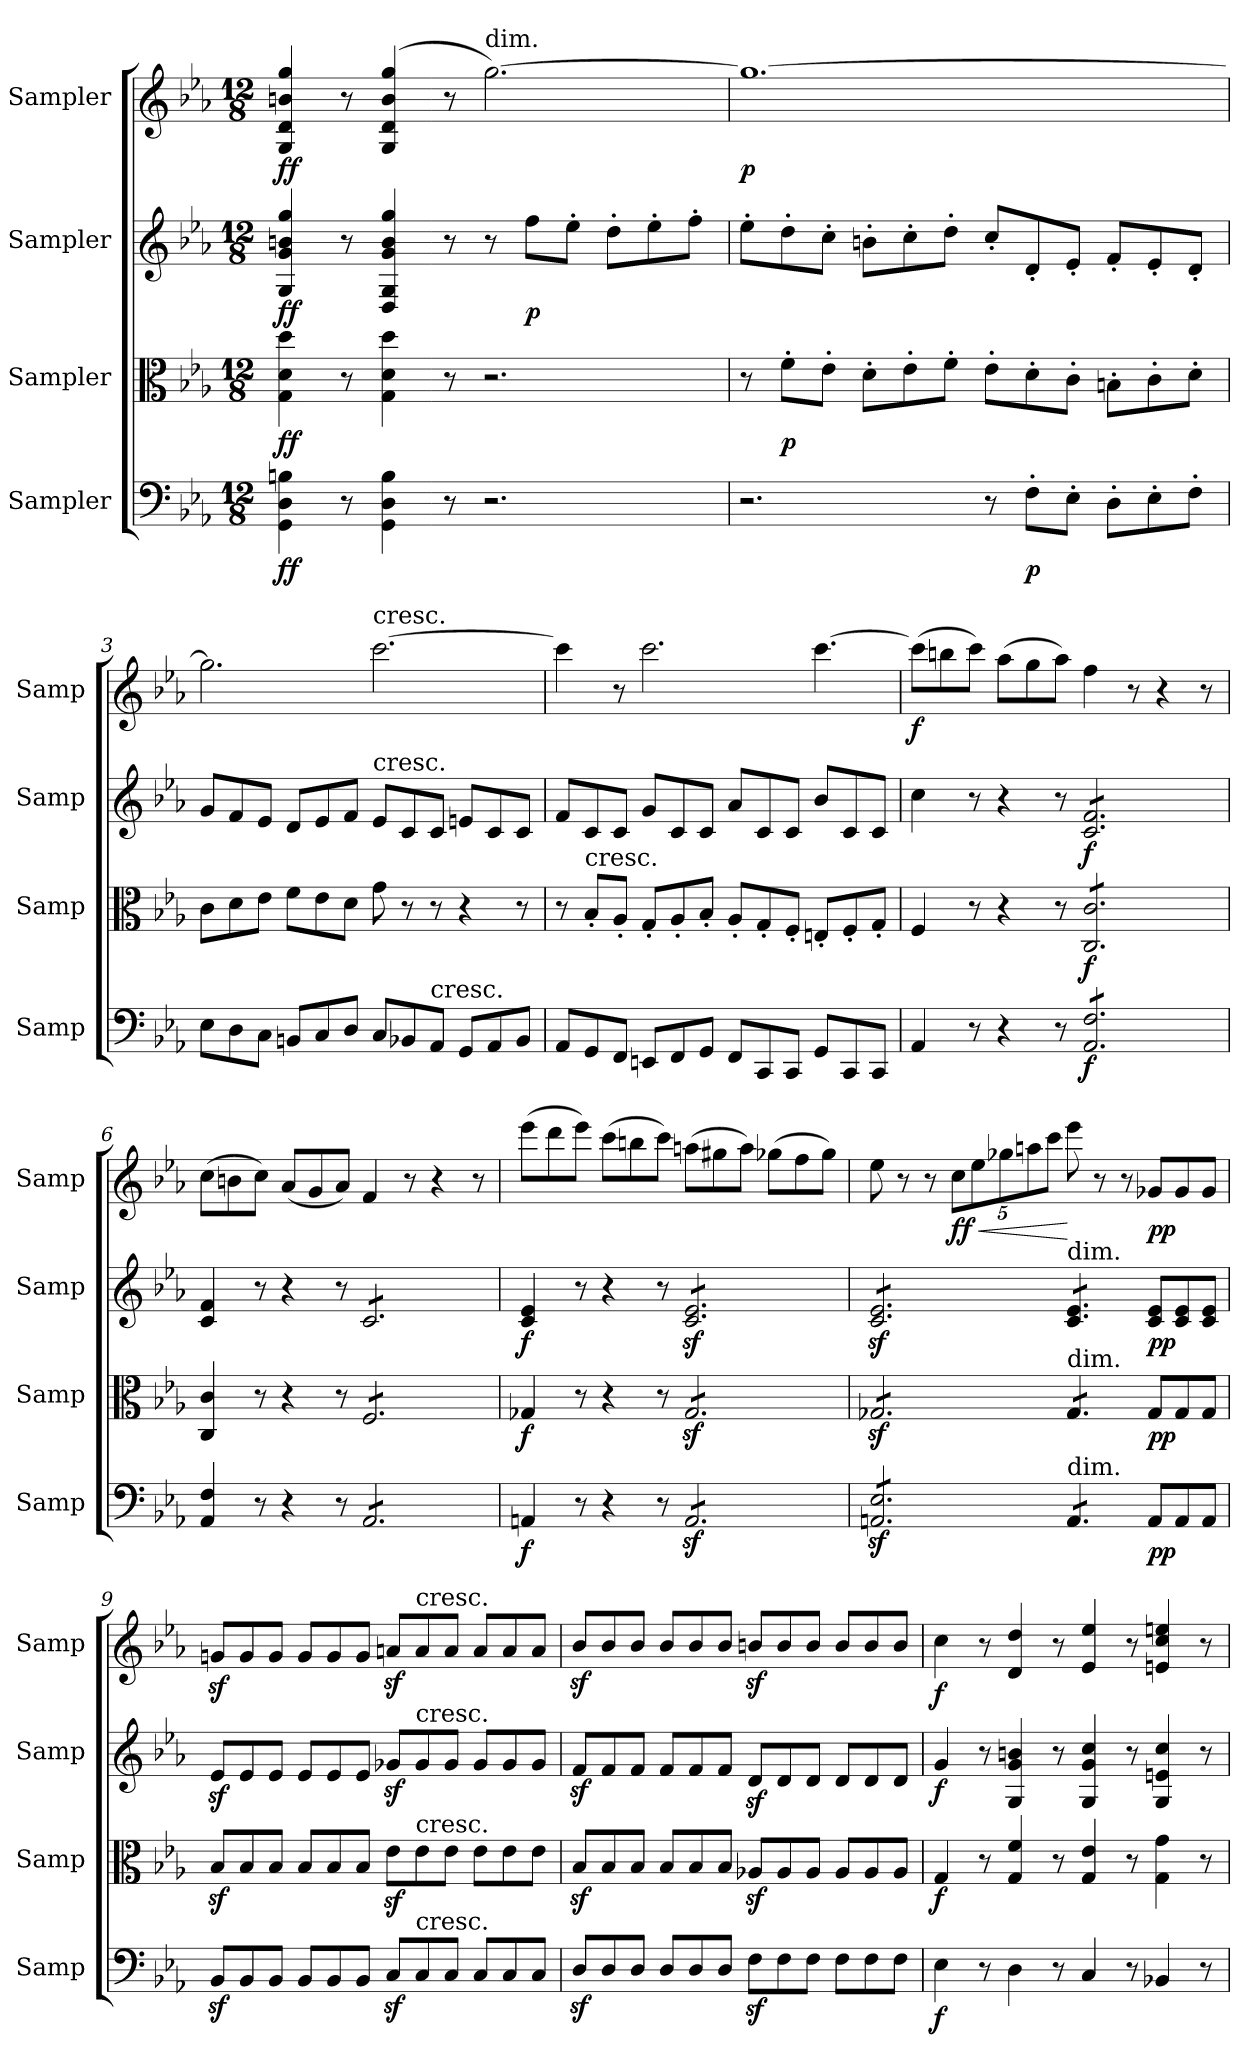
**kern	**dynam	**kern	**dynam	**kern	**dynam	**kern	**dynam
*part4	*part4	*part3	*part3	*part2	*part2	*part1	*part1
*staff4	*staff4	*staff3	*staff3	*staff2	*staff2	*staff1	*staff1
*I"Sampler	*	*I"Sampler	*	*I"Sampler	*	*I"Sampler	*
*I'Samp	*	*I'Samp	*	*I'Samp	*	*I'Samp	*
*clefF4	*	*clefC3	*	*clefG2	*	*clefG2	*
*k[b-e-a-]	*	*k[b-e-a-]	*	*k[b-e-a-]	*	*k[b-e-a-]	*
*M12/8	*	*M12/8	*	*M12/8	*	*M12/8	*
=1	=1	=1	=1	=1	=1	=1	=1
!	!LO:DY:b	!	!LO:DY:b	!	!LO:DY:b	!	!LO:DY:b
4GG\ 4D\ 4Bn\	ff	4G\ 4d\ 4dd\	ff	4G/ 4g/ 4bn/ 4gg/	ff	4G/ 4d/ 4bn/ 4gg/	ff
8r	.	8r	.	8r	.	8r	.
4GG\ 4D\ 4B\	.	4G\ 4d\ 4dd\	.	4D/ 4G/ 4g/ 4b/ 4gg/	.	(4G/ 4d/ 4b/ 4gg/	.
8r	.	8r	.	8r	.	8r	.
!	!	!	!	!	!	!LO:TX:a:t=dim.	!
2.r	.	2.r	.	8r	.	[2.gg\)	.
!	!	!	!	!	!LO:DY:b	!	!
.	.	.	.	8ff\L	p	.	.
.	.	.	.	8ee-'\J	.	.	.
.	.	.	.	8dd'\L	.	.	.
.	.	.	.	8ee-'\	.	.	.
.	.	.	.	8ff'\J	.	.	.
=2	=2	=2	=2	=2	=2	=2	=2
!	!	!	!	!	!	!	!LO:DY:b
2.r	.	8r	.	8ee-'\L	.	1.gg_	p
!	!	!	!LO:DY:b	!	!	!	!
.	.	8f'\L	p	8dd'\	.	.	.
.	.	8e-'\J	.	8cc'\J	.	.	.
.	.	8d'\L	.	8bn'\L	.	.	.
.	.	8e-'\	.	8cc'\	.	.	.
.	.	8f'\J	.	8dd'\J	.	.	.
8r	.	8e-'\L	.	8cc'/L	.	.	.
!	!LO:DY:b	!	!	!	!	!	!
8F'\L	p	8d'\	.	8d'/	.	.	.
8E-'\J	.	8c'\J	.	8e-'/J	.	.	.
8D'\L	.	8Bn'\L	.	8f'/L	.	.	.
8E-'\	.	8c'\	.	8e-'/	.	.	.
8F'\J	.	8d'\J	.	8d'/J	.	.	.
=3	=3	=3	=3	=3	=3	=3	=3
8E-\L	.	8c\L	.	8g/L	.	2.gg\]	.
8D\	.	8d\	.	8f/	.	.	.
8C\J	.	8e-\J	.	8e-/J	.	.	.
8BBn/L	.	8f\L	.	8d/L	.	.	.
8C/	.	8e-\	.	8e-/	.	.	.
8D/J	.	8d\J	.	8f/J	.	.	.
!	!	!	!	!	!	!LO:TX:a:t=cresc.	!
!	!	!	!	!LO:TX:a:t=cresc.	!	!	!
8C/L	.	8g\	.	8e-/L	.	[2.ccc\	.
8BB-X/	.	8r	.	8c/	.	.	.
!LO:TX:a:t=cresc.	!	!	!	!	!	!	!
8AA-/J	.	8r	.	8c/J	.	.	.
8GG/L	.	4r	.	8en/L	.	.	.
8AA-/	.	.	.	8c/	.	.	.
8BB-/J	.	8r	.	8c/J	.	.	.
=4	=4	=4	=4	=4	=4	=4	=4
8AA-/L	.	8r	.	8f/L	.	4ccc\]	.
!	!	!LO:TX:a:t=cresc.	!	!	!	!	!
8GG/	.	8B-'/L	.	8c/	.	.	.
8FF/J	.	8A-'/J	.	8c/J	.	8r	.
8EEn/L	.	8G'/L	.	8g/L	.	2.ccc\	.
8FF/	.	8A-'/	.	8c/	.	.	.
8GG/J	.	8B-'/J	.	8c/J	.	.	.
8FF/L	.	8A-'/L	.	8a-/L	.	.	.
8CC/	.	8G'/	.	8c/	.	.	.
8CC/J	.	8F'/J	.	8c/J	.	.	.
8GG/L	.	8En'/L	.	8b-/L	.	[4.ccc\	.
8CC/	.	8F'/	.	8c/	.	.	.
8CC/J	.	8G'/J	.	8c/J	.	.	.
=5	=5	=5	=5	=5	=5	=5	=5
!	!	!	!	!	!	!	!LO:DY:b
4AA-/	.	4F/	.	4cc\	.	(8ccc\L]	f
.	.	.	.	.	.	8bbn\	.
8r	.	8r	.	8r	.	8ccc\J)	.
4r	.	4r	.	4r	.	(8aa-\L	.
.	.	.	.	.	.	8gg\	.
8r	.	8r	.	8r	.	8aa-\J)	.
!	!LO:DY:b	!	!LO:DY:b	!	!LO:DY:b	!	!
*tremolo	*	*	*	*	*	*	*
*	*	*tremolo	*	*	*	*	*
*	*	*	*	*tremolo	*	*	*
8AA-/ 8F/L	f	8C/ 8c/L	f	8c/ 8f/L	f	4ff\	.
8AA-/ 8F/	.	8C/ 8c/	.	8c/ 8f/	.	.	.
8AA-/ 8F/	.	8C/ 8c/	.	8c/ 8f/	.	8r	.
8AA-/ 8F/	.	8C/ 8c/	.	8c/ 8f/	.	4r	.
8AA-/ 8F/	.	8C/ 8c/	.	8c/ 8f/	.	.	.
8AA-/ 8F/J	.	8C/ 8c/J	.	8c/ 8f/J	.	8r	.
*	*	*	*	*Xtremolo	*	*	*
*	*	*Xtremolo	*	*	*	*	*
*Xtremolo	*	*	*	*	*	*	*
=6	=6	=6	=6	=6	=6	=6	=6
4AA-/ 4F/	.	4C/ 4c/	.	4c/ 4f/	.	(8cc\L	.
.	.	.	.	.	.	8bn\	.
8r	.	8r	.	8r	.	8cc\J)	.
4r	.	4r	.	4r	.	(8a-/L	.
.	.	.	.	.	.	8g/	.
8r	.	8r	.	8r	.	8a-/J)	.
*tremolo	*	*	*	*	*	*	*
*	*	*tremolo	*	*	*	*	*
*	*	*	*	*tremolo	*	*	*
8AA-/L	.	8F/L	.	8c/L	.	4f/	.
8AA-/	.	8F/	.	8c/	.	.	.
8AA-/	.	8F/	.	8c/	.	8r	.
8AA-/	.	8F/	.	8c/	.	4r	.
8AA-/	.	8F/	.	8c/	.	.	.
8AA-/J	.	8F/J	.	8c/J	.	8r	.
*	*	*	*	*Xtremolo	*	*	*
*	*	*Xtremolo	*	*	*	*	*
*Xtremolo	*	*	*	*	*	*	*
!!LO:LB:g=z
=7	=7	=7	=7	=7	=7	=7	=7
!	!LO:DY:b	!	!LO:DY:b	!	!LO:DY:b	!	!
4AAn/	f	4G-X/	f	4c/ 4e-/	f	(8eee-\L	.
.	.	.	.	.	.	8ddd\	.
8r	.	8r	.	8r	.	8eee-\J)	.
4r	.	4r	.	4r	.	(8ccc\L	.
.	.	.	.	.	.	8bbn\	.
8r	.	8r	.	8r	.	8ccc\J)	.
*tremolo	*	*	*	*	*	*	*
*	*	*tremolo	*	*	*	*	*
*	*	*	*	*tremolo	*	*	*
8AAz</L	.	8G-z</L	.	8c/z< 8e-/z<L	.	(8aan\L	.
8AAz</	.	8G-z</	.	8c/z< 8e-/z<	.	8gg#X\	.
8AAz</	.	8G-z</	.	8c/z< 8e-/z<	.	8aa\J)	.
8AAz</	.	8G-z</	.	8c/z< 8e-/z<	.	(8gg-X\L	.
8AAz</	.	8G-z</	.	8c/z< 8e-/z<	.	8ff\	.
8AAz</J	.	8G-z</J	.	8c/z< 8e-/z<J	.	8gg-\J)	.
=8	=8	=8	=8	=8	=8	=8	=8
8AAn/z< 8E-/z<L	.	8G-Xz</L	.	8c/z< 8e-/z<L	.	8ee-\	.
8AAn/z< 8E-/z<	.	8G-Xz</	.	8c/z< 8e-/z<	.	8r	.
8AAn/z< 8E-/z<	.	8G-Xz</	.	8c/z< 8e-/z<	.	8r	.
*	*	*	*	*	*	*Xbrackettup	*
!	!	!	!	!	!	!	!LO:HP:b
!	!	!	!	!	!	!	!LO:DY:n=1:b
8AAn/z< 8E-/z<	.	8G-Xz</	.	8c/z< 8e-/z<	.	40%3cc\L	< ff
.	.	.	.	.	.	40%3ee-\	.
8AAn/z< 8E-/z<	.	8G-Xz</	.	8c/z< 8e-/z<	.	.	.
.	.	.	.	.	.	40%3gg-X\	.
.	.	.	.	.	.	40%3aan\	.
8AAn/z< 8E-/z<J	.	8G-Xz</J	.	8c/z< 8e-/z<J	.	.	.
.	.	.	.	.	.	40%3ccc\J	.
!	!	!	!	!LO:TX:a:t=dim.	!	!	!
!	!	!LO:TX:a:t=dim.	!	!	!	!	!
!LO:TX:a:t=dim.	!	!	!	!	!	!	!
8AA/L	.	8G-/L	.	8c/ 8e-/L	.	8eee-\	[
8AA/	.	8G-/	.	8c/ 8e-/	.	8r	.
8AA/J	.	8G-/J	.	8c/ 8e-/J	.	8r	.
*	*	*	*	*Xtremolo	*	*	*
*	*	*Xtremolo	*	*	*	*	*
*Xtremolo	*	*	*	*	*	*	*
!	!LO:DY:b	!	!LO:DY:b	!	!LO:DY:b	!	!LO:DY:n=2:b
8AA/L	pp	8G-/L	pp	8c/ 8e-/L	pp	8g-X/L	pp
8AA/	.	8G-/	.	8c/ 8e-/	.	8g-/	.
8AA/J	.	8G-/J	.	8c/ 8e-/J	.	8g-/J	.
=9	=9	=9	=9	=9	=9	=9	=9
8BB-z</L	.	8B-z</L	.	8e-z</L	.	8gnz</L	.
8BB-/	.	8B-/	.	8e-/	.	8g/	.
8BB-/J	.	8B-/J	.	8e-/J	.	8g/J	.
8BB-/L	.	8B-/L	.	8e-/L	.	8g/L	.
8BB-/	.	8B-/	.	8e-/	.	8g/	.
8BB-/J	.	8B-/J	.	8e-/J	.	8g/J	.
8Cz</L	.	8e-z<\L	.	8g-Xz</L	.	8anz</L	.
!	!	!	!	!	!	!LO:TX:a:t=cresc.	!
!	!	!	!	!LO:TX:a:t=cresc.	!	!	!
!	!	!LO:TX:a:t=cresc.	!	!	!	!	!
!LO:TX:a:t=cresc.	!	!	!	!	!	!	!
8C/	.	8e-\	.	8g-/	.	8a/	.
8C/J	.	8e-\J	.	8g-/J	.	8a/J	.
8C/L	.	8e-\L	.	8g-/L	.	8a/L	.
8C/	.	8e-\	.	8g-/	.	8a/	.
8C/J	.	8e-\J	.	8g-/J	.	8a/J	.
=10	=10	=10	=10	=10	=10	=10	=10
8Dz</L	.	8B-z</L	.	8fz</L	.	8b-z</L	.
8D/	.	8B-/	.	8f/	.	8b-/	.
8D/J	.	8B-/J	.	8f/J	.	8b-/J	.
8D/L	.	8B-/L	.	8f/L	.	8b-/L	.
8D/	.	8B-/	.	8f/	.	8b-/	.
8D/J	.	8B-/J	.	8f/J	.	8b-/J	.
8Fz<\L	.	8A-Xz</L	.	8dz</L	.	8bnz</L	.
8F\	.	8A-/	.	8d/	.	8b/	.
8F\J	.	8A-/J	.	8d/J	.	8b/J	.
8F\L	.	8A-/L	.	8d/L	.	8b/L	.
8F\	.	8A-/	.	8d/	.	8b/	.
8F\J	.	8A-/J	.	8d/J	.	8b/J	.
=11	=11	=11	=11	=11	=11	=11	=11
!	!LO:DY:b	!	!LO:DY:b	!	!LO:DY:b	!	!LO:DY:b
4E-\	f	4G/	f	4g/	f	4cc\	f
8r	.	8r	.	8r	.	8r	.
4D\	.	4G/ 4f/	.	4G/ 4g/ 4bn/	.	4d/ 4dd/	.
8r	.	8r	.	8r	.	8r	.
4C/	.	4G/ 4e-/	.	4G/ 4g/ 4cc/	.	4e-/ 4ee-/	.
8r	.	8r	.	8r	.	8r	.
4BB-X/	.	4G\ 4g\	.	4G/ 4en/ 4cc/	.	4en/ 4cc/ 4een/	.
8r	.	8r	.	8r	.	8r	.
=	=	=	=	=	=	=	=
*-	*-	*-	*-	*-	*-	*-	*-
